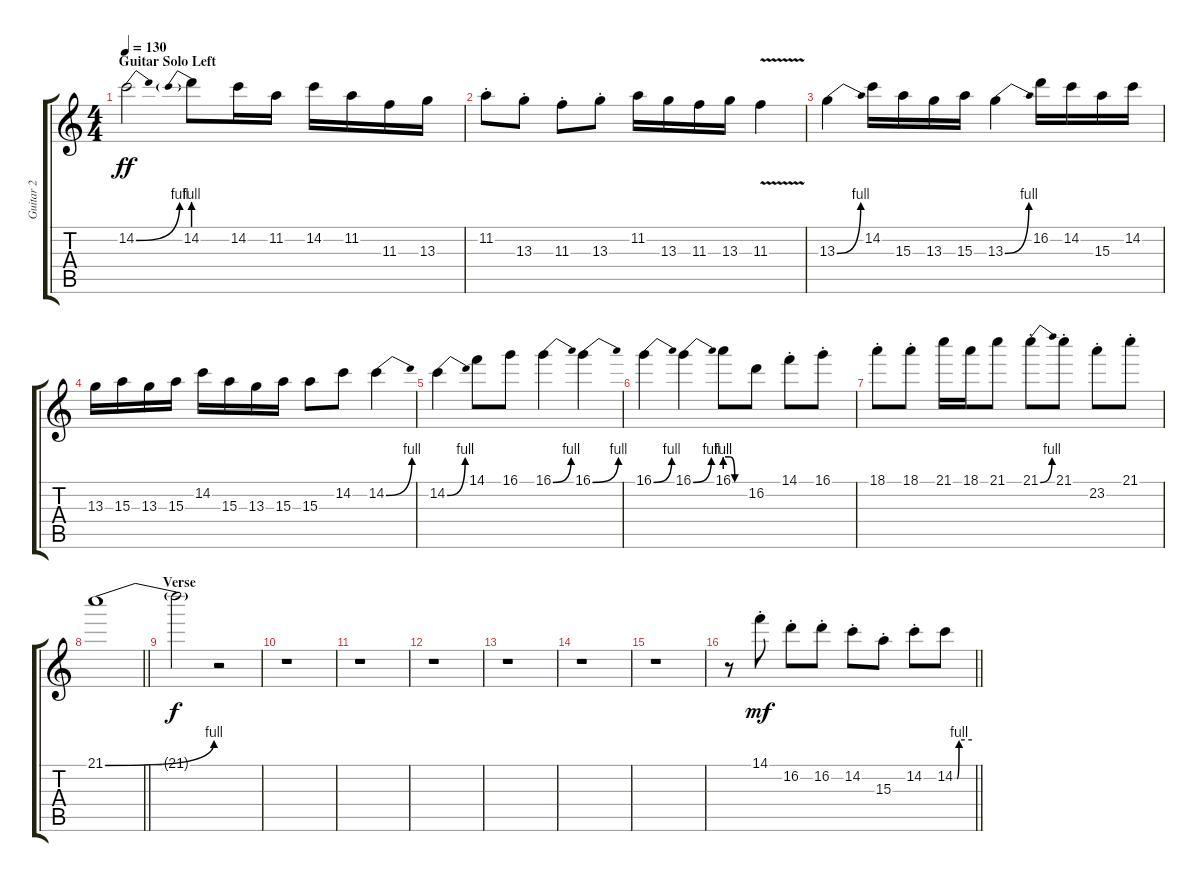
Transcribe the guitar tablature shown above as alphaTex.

\track ("Guitar 2" "Guitar 2") {instrument distortionguitar}
\staff {score tabs}
\tuning (Eb4 Bb3 Gb3 Db3 Ab2 Eb2) {hide}
\ts (4 4)
\section ("" "Guitar Solo Left")
\tempo 130
\clef g2
\ks c
14.2{be (bend 0 0 60 4)}.2{dy ff} 14.2{be (prebend 0 4 60 4)}.8 14.2.16 11.2.16 14.2.16 11.2.16 11.3.16 13.3.16 |
11.2{st}.8 13.3{st}.8 11.3{st}.8 13.3{st}.8 11.2.16 13.3.16 11.3.16 13.3.16 11.3{v}.4 |
13.3{be (bend 0 0 60 4)}.4 14.2.16 15.3.16 13.3.16 15.3.16 13.3{be (bend 0 0 60 4)}.4 16.2.16 14.2.16 15.3.16 14.2.16 |
13.3.16 15.3.16 13.3.16 15.3.16 14.2.16 15.3.16 13.3.16 15.3.16 15.3.8 14.2.8 14.2{be (bend 0 0 60 4)}.4 |
14.2{be (bend 0 0 60 4)}.4 14.1.8 16.1.8 16.1{be (bend 0 0 60 4)}.4 16.1{be (bend 0 0 60 4)}.4 |
16.1{be (bend 0 0 60 4)}.4 16.1{be (bend 0 0 60 4)}.4 16.1{be (custom 0 4 15 4 30 0 60 0)}.8 16.2.8 14.1{st}.8 16.1{st}.8 |
18.1{st}.8 18.1{st}.8 21.1.16 18.1.16 21.1.8 21.1{be (bend 0 0 60 4) st}.8 21.1{st}.8 23.2{st}.8 21.1{st}.8 |
\barLineRight lightlight
21.1{be (bend 0 0 60 4)}.1 |
\section ("" "Verse")
21.1{t}.2{dy f} r.2 |
r.1 |
r.1 |
r.1 |
r.1 |
r.1 |
r.1 |
\barLineRight lightlight
r.8 14.1{st}.8{dy mf} 16.2{st}.8 16.2{st}.8 14.2{st}.8 15.3{st}.8 14.2{st}.8 14.2{be (custom 0 0 8 0 15 4 60 4)}.8
